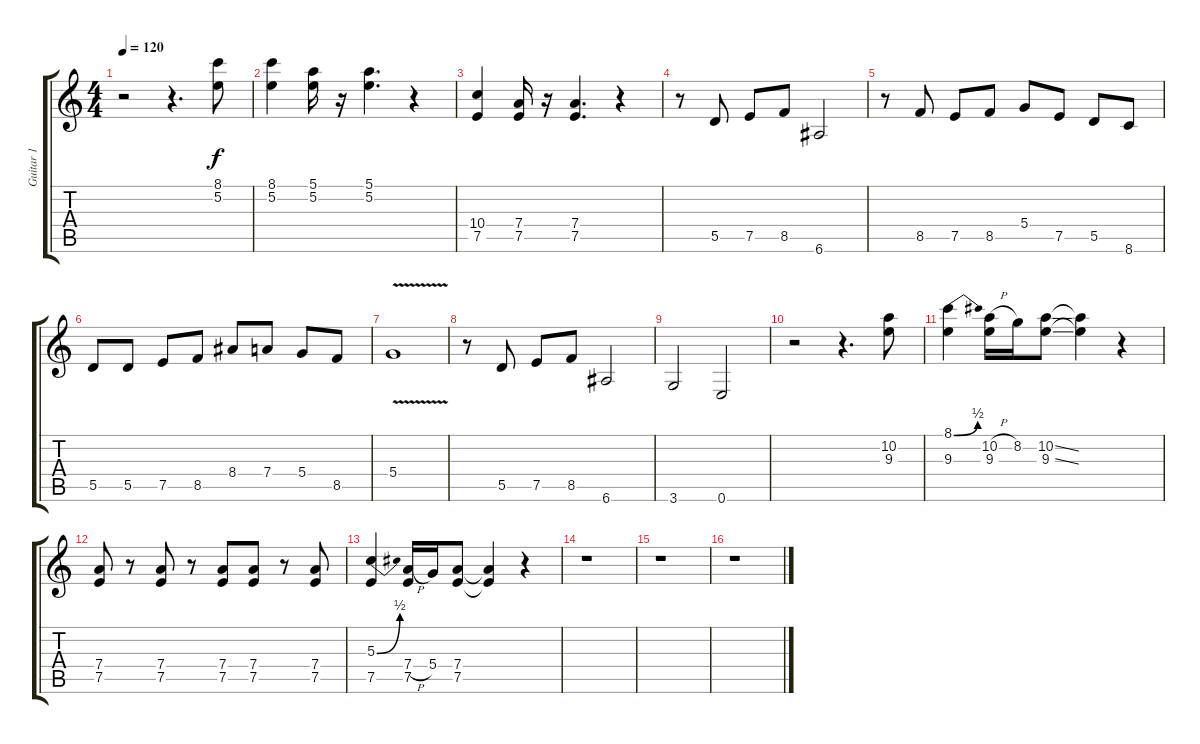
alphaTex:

\track ("Guitar 1" "Guitar 1") {instrument overdrivenguitar}
\staff {score tabs}
\tuning (E4 B3 G3 D3 A2 E2) {hide}
\ts (4 4)
\tempo 120
\clef g2
\ks c
r.2{dy f} r.4{d} (8.1 5.2).8 |
(8.1 5.2).4 (5.1 5.2).16 r.16 (5.1 5.2).4{d} r.4 |
(10.4 7.5).4 (7.4 7.5).16 r.16 (7.4 7.5).4{d} r.4 |
r.8 5.5.8 7.5.8 8.5.8 6.6.2 |
r.8 8.5.8 7.5.8 8.5.8 5.4.8 7.5.8 5.5.8 8.6.8 |
5.5.8 5.5.8 7.5.8 8.5.8 8.4.8 7.4.8 5.4.8 8.5.8 |
5.4{v}.1 |
r.8 5.5.8 7.5.8 8.5.8 6.6.2 |
3.6.2 0.6.2 |
r.2 r.4{d} (10.2 9.3).8 |
(8.1{be (bend 0 0 60 2)} 9.3).4 (10.2{h} 9.3).16 8.2.16 (10.2{ss} 9.3{ss}).8 (10.2{t} 9.3{t}).4 r.4 |
(7.4 7.5).8 r.8 (7.4 7.5).8 r.8 (7.4 7.5).8 (7.4 7.5).8 r.8 (7.4 7.5).8 |
(5.3{be (bend 0 0 60 2)} 7.5).4 (7.4{h} 7.5).16 5.4.16 (7.4 7.5).8 (7.4{t} 7.5{t}).4 r.4 |
r.1 |
r.1 |
r.1
